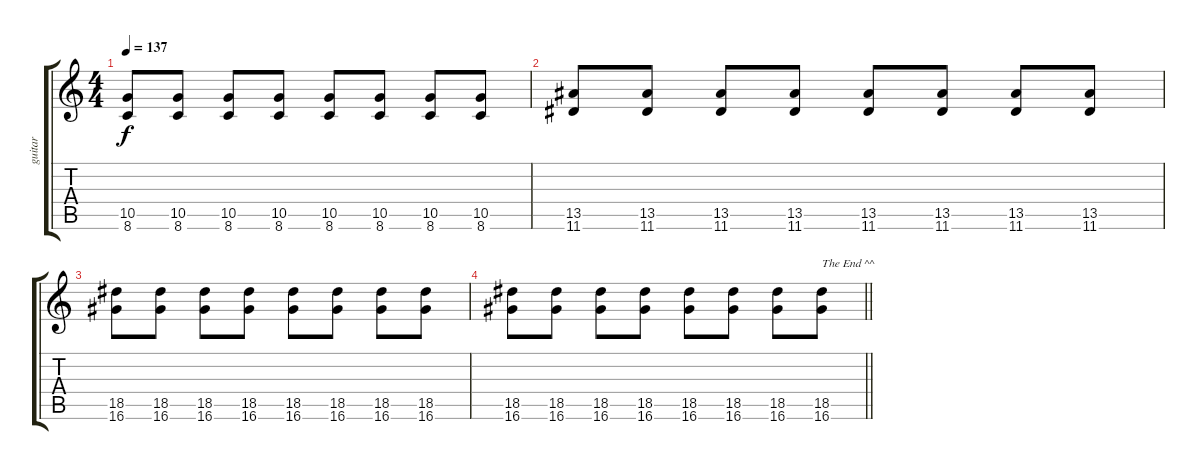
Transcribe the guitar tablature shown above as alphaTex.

\track ("guitar " "guitar ") {instrument distortionguitar}
\staff {score tabs}
\tuning (E4 B3 G3 D3 A2 E2) {hide}
\ts (4 4)
\tempo 137
\clef g2
\ks c
(10.5 8.6).8{dy f} (10.5 8.6).8 (10.5 8.6).8 (10.5 8.6).8 (10.5 8.6).8 (10.5 8.6).8 (10.5 8.6).8 (10.5 8.6).8 |
(13.5 11.6).8 (13.5 11.6).8 (13.5 11.6).8 (13.5 11.6).8 (13.5 11.6).8 (13.5 11.6).8 (13.5 11.6).8 (13.5 11.6).8 |
(18.5 16.6).8 (18.5 16.6).8 (18.5 16.6).8 (18.5 16.6).8 (18.5 16.6).8 (18.5 16.6).8 (18.5 16.6).8 (18.5 16.6).8 |
\barLineRight lightlight
(18.5 16.6).8 (18.5 16.6).8 (18.5 16.6).8 (18.5 16.6).8 (18.5 16.6).8 (18.5 16.6).8 (18.5 16.6).8 (18.5 16.6).8{txt "The End ^^"}
